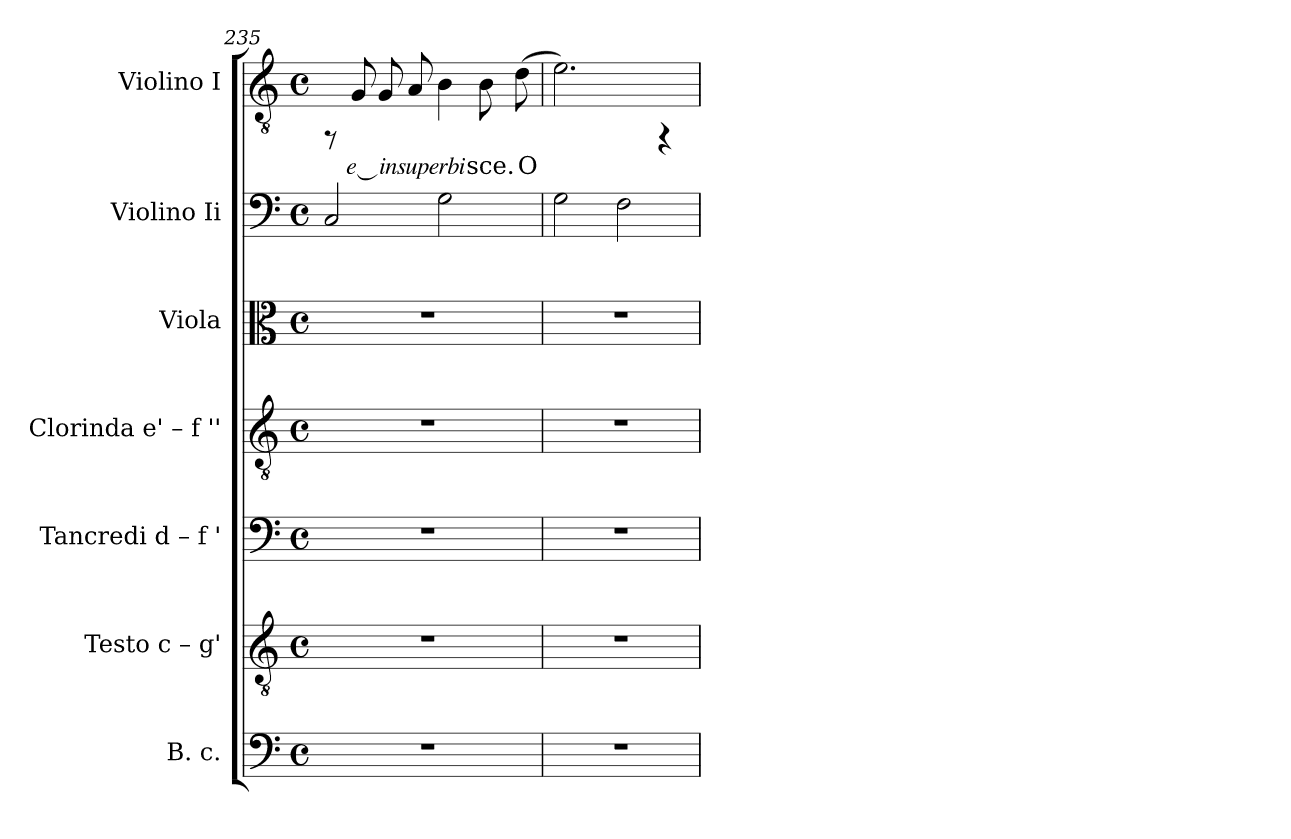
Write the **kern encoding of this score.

**kern	**kern	**kern	**kern	**kern	**kern	**kern	**text
*part7	*part6	*part5	*part4	*part3	*part2	*part1	*part1
*staff7	*staff6	*staff5	*staff4	*staff3	*staff2	*staff1	*staff1
*I"B. c.	*I"Testo  c – g'	*I"Tancredi  d – f '	*I"Clorinda  e' – f ''	*I"Viola	*I"Violino Ii	*I"Violino I	*
*clefF4	*clefGv2	*clefF4	*clefGv2	*clefC3	*clefF4	*clefGv2	*
*k[]	*k[]	*k[]	*k[]	*k[]	*k[]	*k[]	*
*C:	*C:	*C:	*C:	*C:	*C:	*C:	*
*M4/4	*M4/4	*M4/4	*M4/4	*M4/4	*M4/4	*M4/4	*
*met(c)	*met(c)	*met(c)	*met(c)	*met(c)	*met(c)	*met(c)	*
=235	=235	=235	=235	=235	=235	=235	=235
1r	1r	1r	1r	1r	2C/	8rFF	.
!	!	!	!	!	!	!	!LO:LY:b:cj
.	.	.	.	.	.	8G/	e‿insuperbi
!	!	!	!	!	!	!	!LO:LY:b:cj
.	.	.	.	.	.	8G/	.
!	!	!	!	!	!	!	!LO:LY:b:cj
.	.	.	.	.	.	8A/	.
!	!	!	!	!	!	!	!LO:LY:b:cj
.	.	.	.	.	2G\	4B\	.
!	!	!	!	!	!	!	!LO:LY:b:cj
.	.	.	.	.	.	8B\	sce.
!	!	!	!	!	!	!	!LO:LY:b:cj
.	.	.	.	.	.	(>8d\	O
!!LO:LB:g=z
=236	=236	=236	=236	=236	=236	=236	=236
!	!	!	!	!	!	!	!LO:LY:b:cj
1r	1r	1r	1r	1r	2G\	2.e\)	.
.	.	.	.	.	2F\	.	.
.	.	.	.	.	.	4rFF	.
=	=	=	=	=	=	=	=
*-	*-	*-	*-	*-	*-	*-	*-
